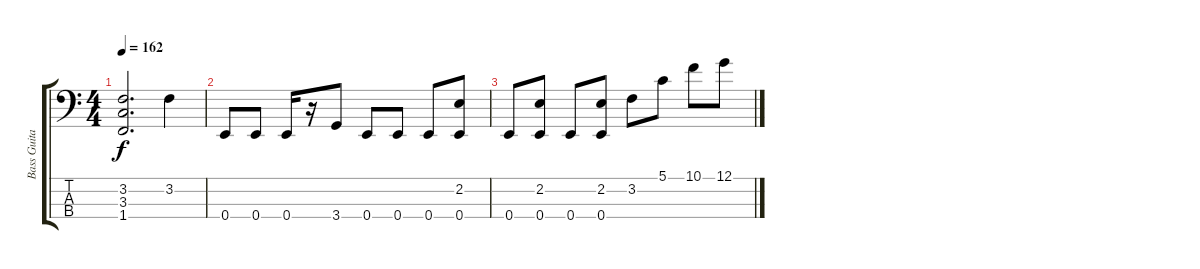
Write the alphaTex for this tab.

\track ("Bass Guitar" "Bass Guita") {instrument electricbasspick}
\staff {score tabs}
\tuning (G2 D2 A1 E1) {hide}
\ts (4 4)
\tempo 162
\clef f4
\ks c
(3.2{t} 3.3{t} 1.4{t}).2{d dy f} 3.2.4 |
0.4.8 0.4.8 0.4.16 r.16 3.4.8 0.4.8 0.4.8 0.4.8 (2.2 0.4).8 |
0.4.8 (2.2 0.4).8 0.4.8 (2.2 0.4).8 3.2.8 5.1.8 10.1.8 12.1.8
